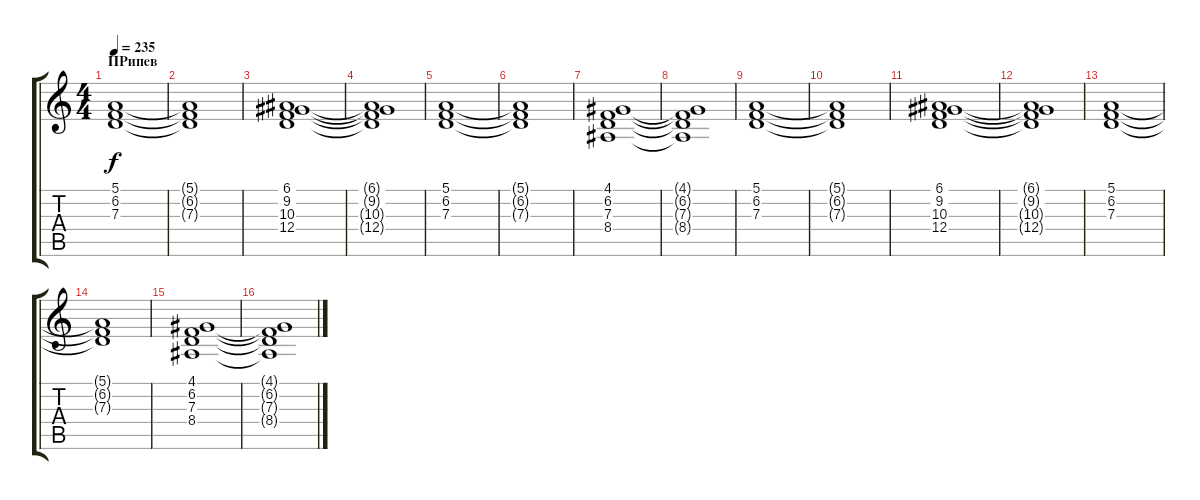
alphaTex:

\track "" {instrument churchorgan}
\staff {score tabs}
\tuning (E4 B3 G3 D3 A2 E2) {hide}
\ts (4 4)
\section ("" "ПРипев")
\tempo 235
\clef g2
\ks c
(5.1 6.2 7.3).1{dy f} |
(5.1{t} 6.2{t} 7.3{t}).1 |
(6.1 9.2 10.3 12.4).1 |
(6.1{t} 9.2{t} 10.3{t} 12.4{t}).1 |
(5.1 6.2 7.3).1 |
(5.1{t} 6.2{t} 7.3{t}).1 |
(4.1 6.2 7.3 8.4).1 |
(4.1{t} 6.2{t} 7.3{t} 8.4{t}).1 |
(5.1 6.2 7.3).1 |
(5.1{t} 6.2{t} 7.3{t}).1 |
(6.1 9.2 10.3 12.4).1 |
(6.1{t} 9.2{t} 10.3{t} 12.4{t}).1 |
(5.1 6.2 7.3).1 |
(5.1{t} 6.2{t} 7.3{t}).1 |
(4.1 6.2 7.3 8.4).1 |
(4.1{t} 6.2{t} 7.3{t} 8.4{t}).1
